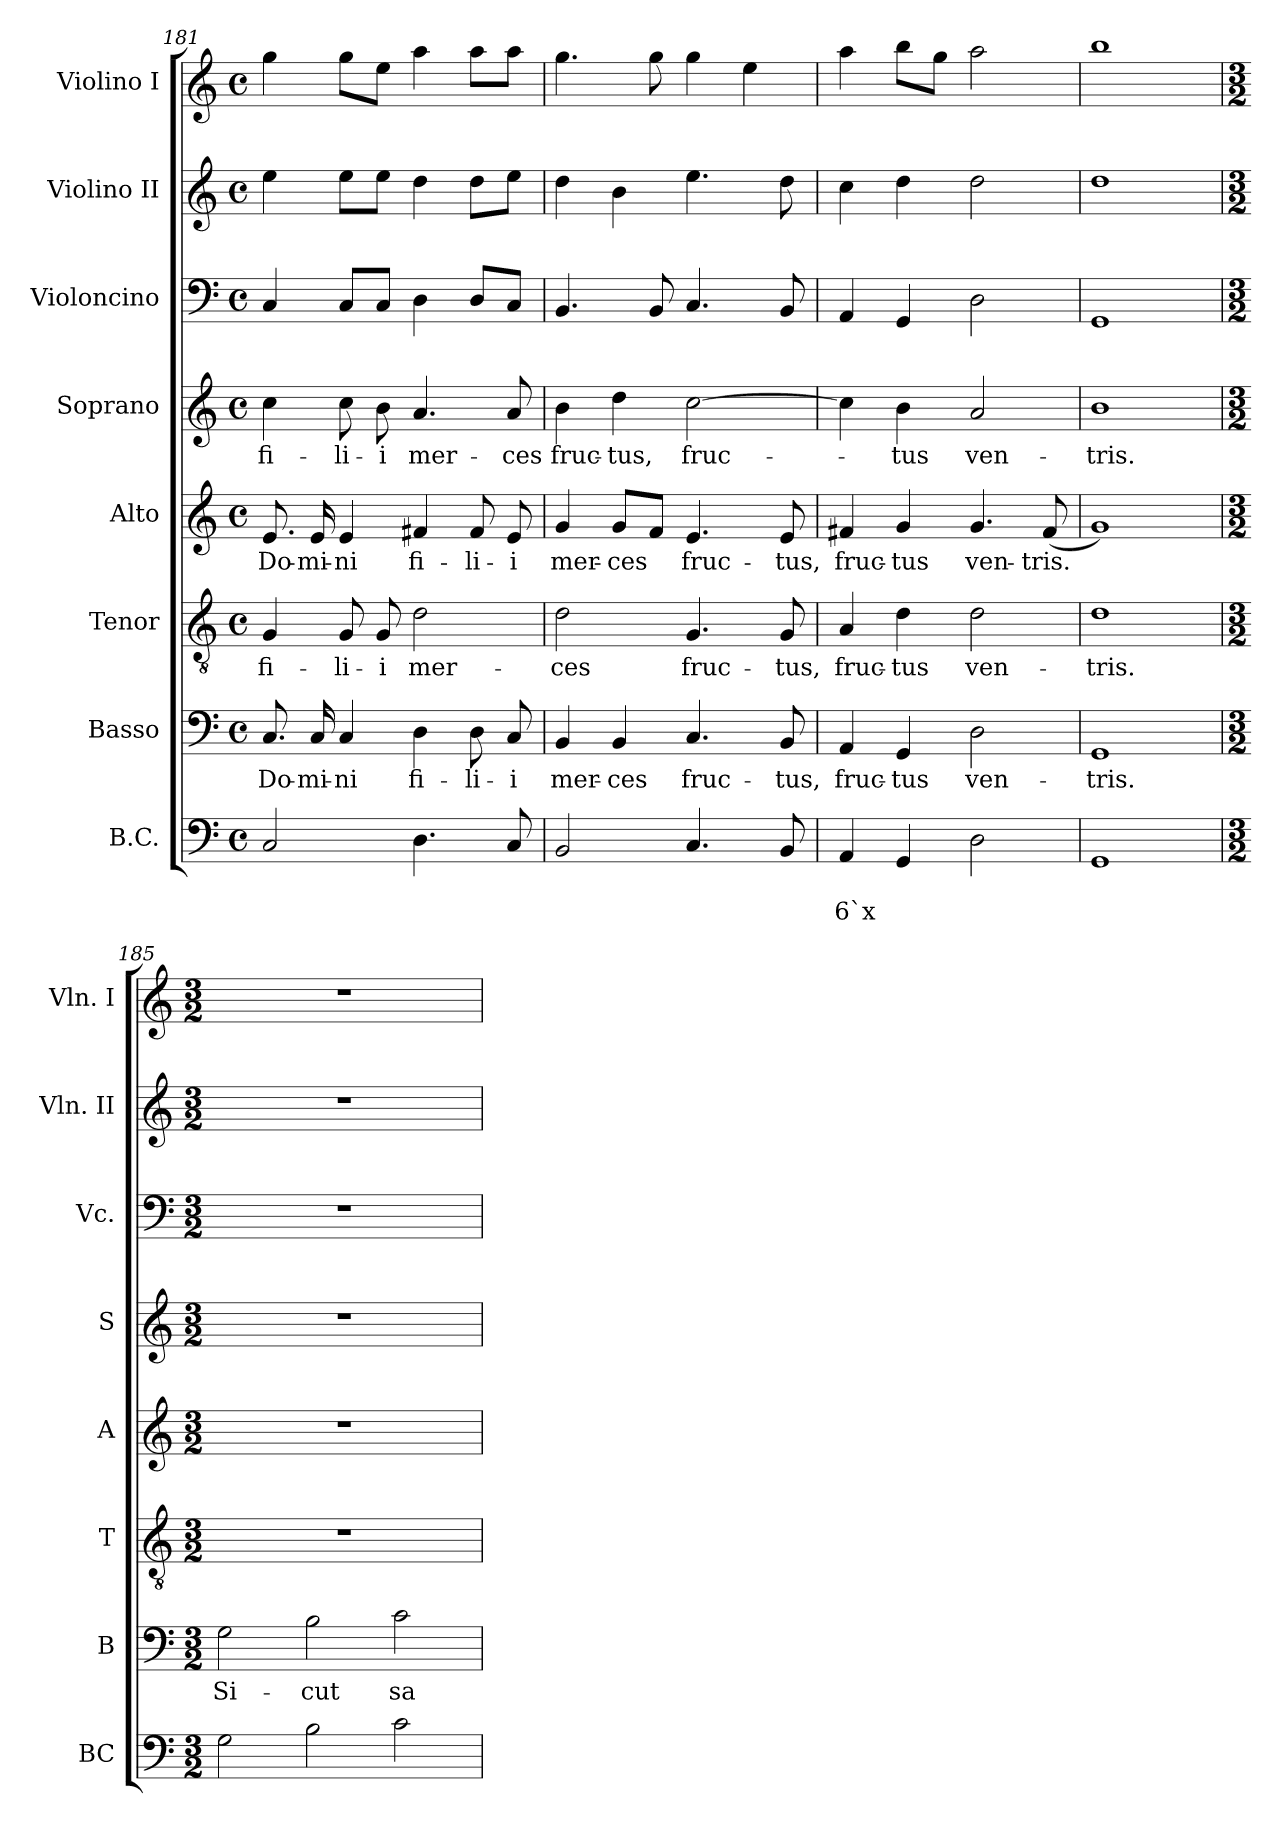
**kern	**text	**text	**kern	**text	**kern	**text	**kern	**text	**kern	**text	**kern	**kern	**kern
*part8	*part8	*part8	*part7	*part7	*part6	*part6	*part5	*part5	*part4	*part4	*part3	*part2	*part1
*staff8	*staff8	*staff8	*staff7	*staff7	*staff6	*staff6	*staff5	*staff5	*staff4	*staff4	*staff3	*staff2	*staff1
*I"B.C.	*	*	*I"Basso	*	*I"Tenor	*	*I"Alto	*	*I"Soprano	*	*I"Violoncino	*I"Violino II	*I"Violino I
*I'BC	*	*	*I'B	*	*I'T	*	*I'A	*	*I'S	*	*I'Vc.	*I'Vln. II	*I'Vln. I
*clefF4	*	*	*clefF4	*	*clefGv2	*	*clefG2	*	*clefG2	*	*clefF4	*clefG2	*clefG2
*k[]	*	*	*k[]	*	*k[]	*	*k[]	*	*k[]	*	*k[]	*k[]	*k[]
*C:	*	*	*C:	*	*C:	*	*C:	*	*C:	*	*C:	*C:	*C:
*M4/4	*	*	*M4/4	*	*M4/4	*	*M4/4	*	*M4/4	*	*M4/4	*M4/4	*M4/4
*met(c)	*	*	*met(c)	*	*met(c)	*	*met(c)	*	*met(c)	*	*met(c)	*met(c)	*met(c)
=181	=181	=181	=181	=181	=181	=181	=181	=181	=181	=181	=181	=181	=181
!	!	!	!	!LO:LY:b	!	!LO:LY:b	!	!LO:LY:b	!	!LO:LY:b	!	!	!
2C/	.	.	8.C/	Do-	4G/	fi-	8.e/	Do-	4cc\	fi-	4C/	4ee\	4gg\
!	!	!	!	!LO:LY:b	!	!	!	!LO:LY:b	!	!	!	!	!
.	.	.	16C/	-mi-	.	.	16e/	-mi-	.	.	.	.	.
!	!	!	!	!LO:LY:b	!	!LO:LY:b	!	!LO:LY:b	!	!LO:LY:b	!	!	!
.	.	.	4C/	-ni	8G/	-li-	4e/	-ni	8cc\	-li-	8C/L	8ee\L	8gg\L
!	!	!	!	!	!	!LO:LY:b	!	!	!	!LO:LY:b	!	!	!
.	.	.	.	.	8G/	-i	.	.	8b\	-i	8C/J	8ee\J	8ee\J
!	!	!	!	!LO:LY:b	!	!LO:LY:b	!	!LO:LY:b	!	!LO:LY:b	!	!	!
4.D\	.	.	4D\	fi-	2d\	mer-	4f#X/	fi-	4.a/	mer-	4D\	4dd\	4aa\
!	!	!	!	!LO:LY:b	!	!	!	!LO:LY:b	!	!	!	!	!
.	.	.	8D\	-li-	.	.	8f#/	-li-	.	.	8D/L	8dd\L	8aa\L
!	!	!	!	!LO:LY:b	!	!	!	!LO:LY:b	!	!LO:LY:b	!	!	!
8C/	.	.	8C/	-i	.	.	8e/	-i	8a/	-ces	8C/J	8ee\J	8aa\J
=182	=182	=182	=182	=182	=182	=182	=182	=182	=182	=182	=182	=182	=182
!	!	!	!	!LO:LY:b	!	!LO:LY:b	!	!LO:LY:b	!	!LO:LY:b	!	!	!
2BB/	.	.	4BB/	mer-	2d\	-ces	4g/	mer-	4b\	fruc-	4.BB/	4dd\	4.gg\
!	!	!	!	!LO:LY:b	!	!	!	!LO:LY:b	!	!LO:LY:b	!	!	!
.	.	.	4BB/	-ces	.	.	8g/L	-ces	4dd\	-tus,	.	4b\	.
.	.	.	.	.	.	.	8f/J	.	.	.	8BB/	.	8gg\
!	!	!	!	!LO:LY:b	!	!LO:LY:b	!	!LO:LY:b	!	!LO:LY:b	!	!	!
4.C/	.	.	4.C/	fruc-	4.G/	fruc-	4.e/	fruc-	[2cc\	fruc-	4.C/	4.ee\	4gg\
.	.	.	.	.	.	.	.	.	.	.	.	.	4ee\
!	!	!	!	!LO:LY:b	!	!LO:LY:b	!	!LO:LY:b	!	!	!	!	!
8BB/	.	.	8BB/	-tus,	8G/	-tus,	8e/	-tus,	.	.	8BB/	8dd\	.
=183	=183	=183	=183	=183	=183	=183	=183	=183	=183	=183	=183	=183	=183
!	!	!LO:LY:b	!	!LO:LY:b	!	!LO:LY:b	!	!LO:LY:b	!	!	!	!	!
4AA/	.	6`x	4AA/	fruc-	4A/	fruc-	4f#X/	fruc-	4cc\]	.	4AA/	4cc\	4aa\
!	!	!	!	!LO:LY:b	!	!LO:LY:b	!	!LO:LY:b	!	!LO:LY:b	!	!	!
4GG/	.	.	4GG/	-tus	4d\	-tus	4g/	-tus	4b\	-tus	4GG/	4dd\	8bb\L
.	.	.	.	.	.	.	.	.	.	.	.	.	8gg\J
!	!	!	!	!LO:LY:b	!	!LO:LY:b	!	!LO:LY:b	!	!LO:LY:b	!	!	!
2D\	.	.	2D\	ven-	2d\	ven-	4.g/	ven-	2a/	ven-	2D\	2dd\	2aa\
!	!	!	!	!	!	!	!	!LO:LY:b	!	!	!	!	!
.	.	.	.	.	.	.	(<8f#/	-tris.	.	.	.	.	.
=184	=184	=184	=184	=184	=184	=184	=184	=184	=184	=184	=184	=184	=184
!	!	!	!	!LO:LY:b	!	!LO:LY:b	!	!	!	!LO:LY:b	!	!	!
1GG	.	.	1GG	-tris.	1d	-tris.	1g)	.	1b	-tris.	1GG	1dd	1bb
!!LO:PB:g=z
=185	=185	=185	=185	=185	=185	=185	=185	=185	=185	=185	=185	=185	=185
*M3/2	*	*	*M3/2	*	*M3/2	*	*M3/2	*	*M3/2	*	*M3/2	*M3/2	*M3/2
!	!	!	!	!LO:LY:b	!	!	!	!	!	!	!	!	!
2G\	.	.	2G\	Si-	1.r	.	1.r	.	1.r	.	1.r	1.r	1.r
!	!	!	!	!LO:LY:b	!	!	!	!	!	!	!	!	!
2B\	.	.	2B\	-cut	.	.	.	.	.	.	.	.	.
!	!	!	!	!LO:LY:b	!	!	!	!	!	!	!	!	!
2c\	.	.	2c\	sa-	.	.	.	.	.	.	.	.	.
=	=	=	=	=	=	=	=	=	=	=	=	=	=
*-	*-	*-	*-	*-	*-	*-	*-	*-	*-	*-	*-	*-	*-
